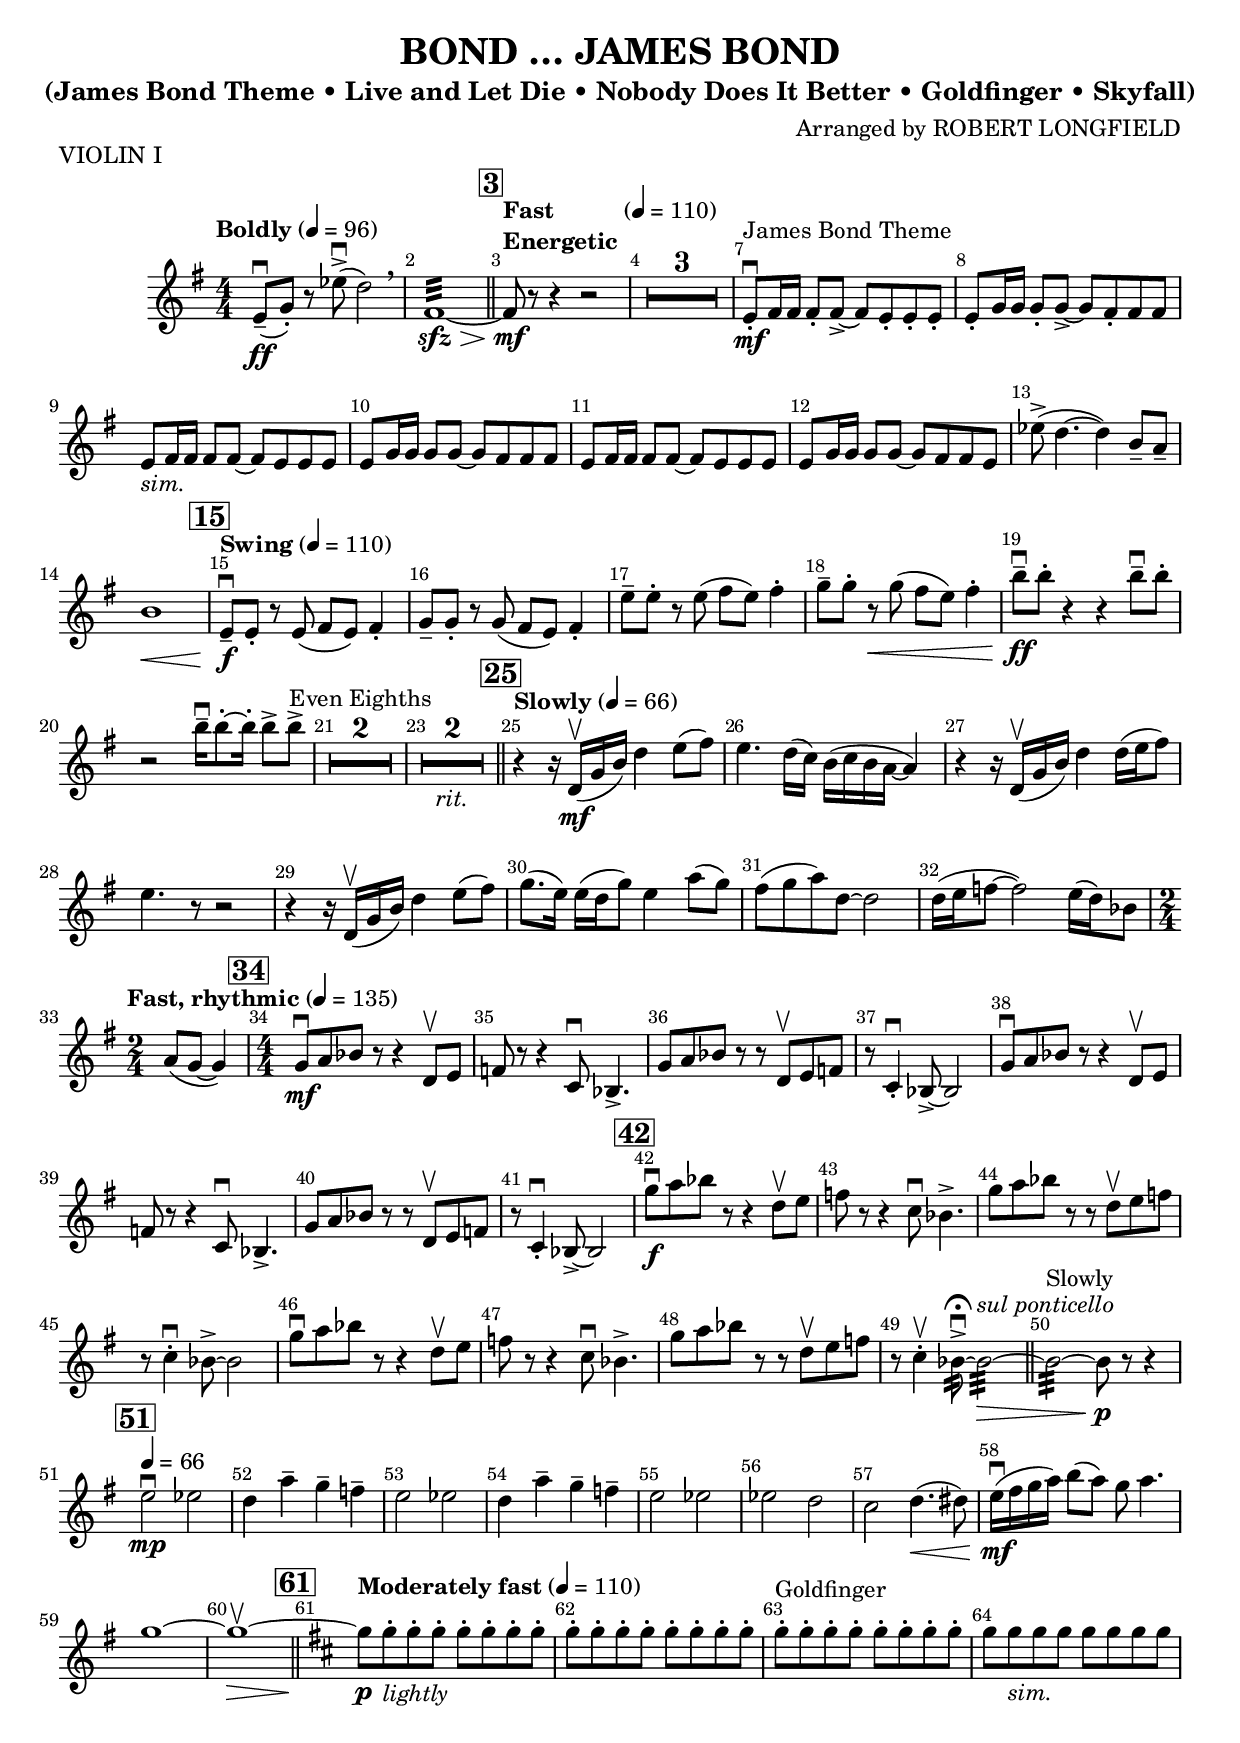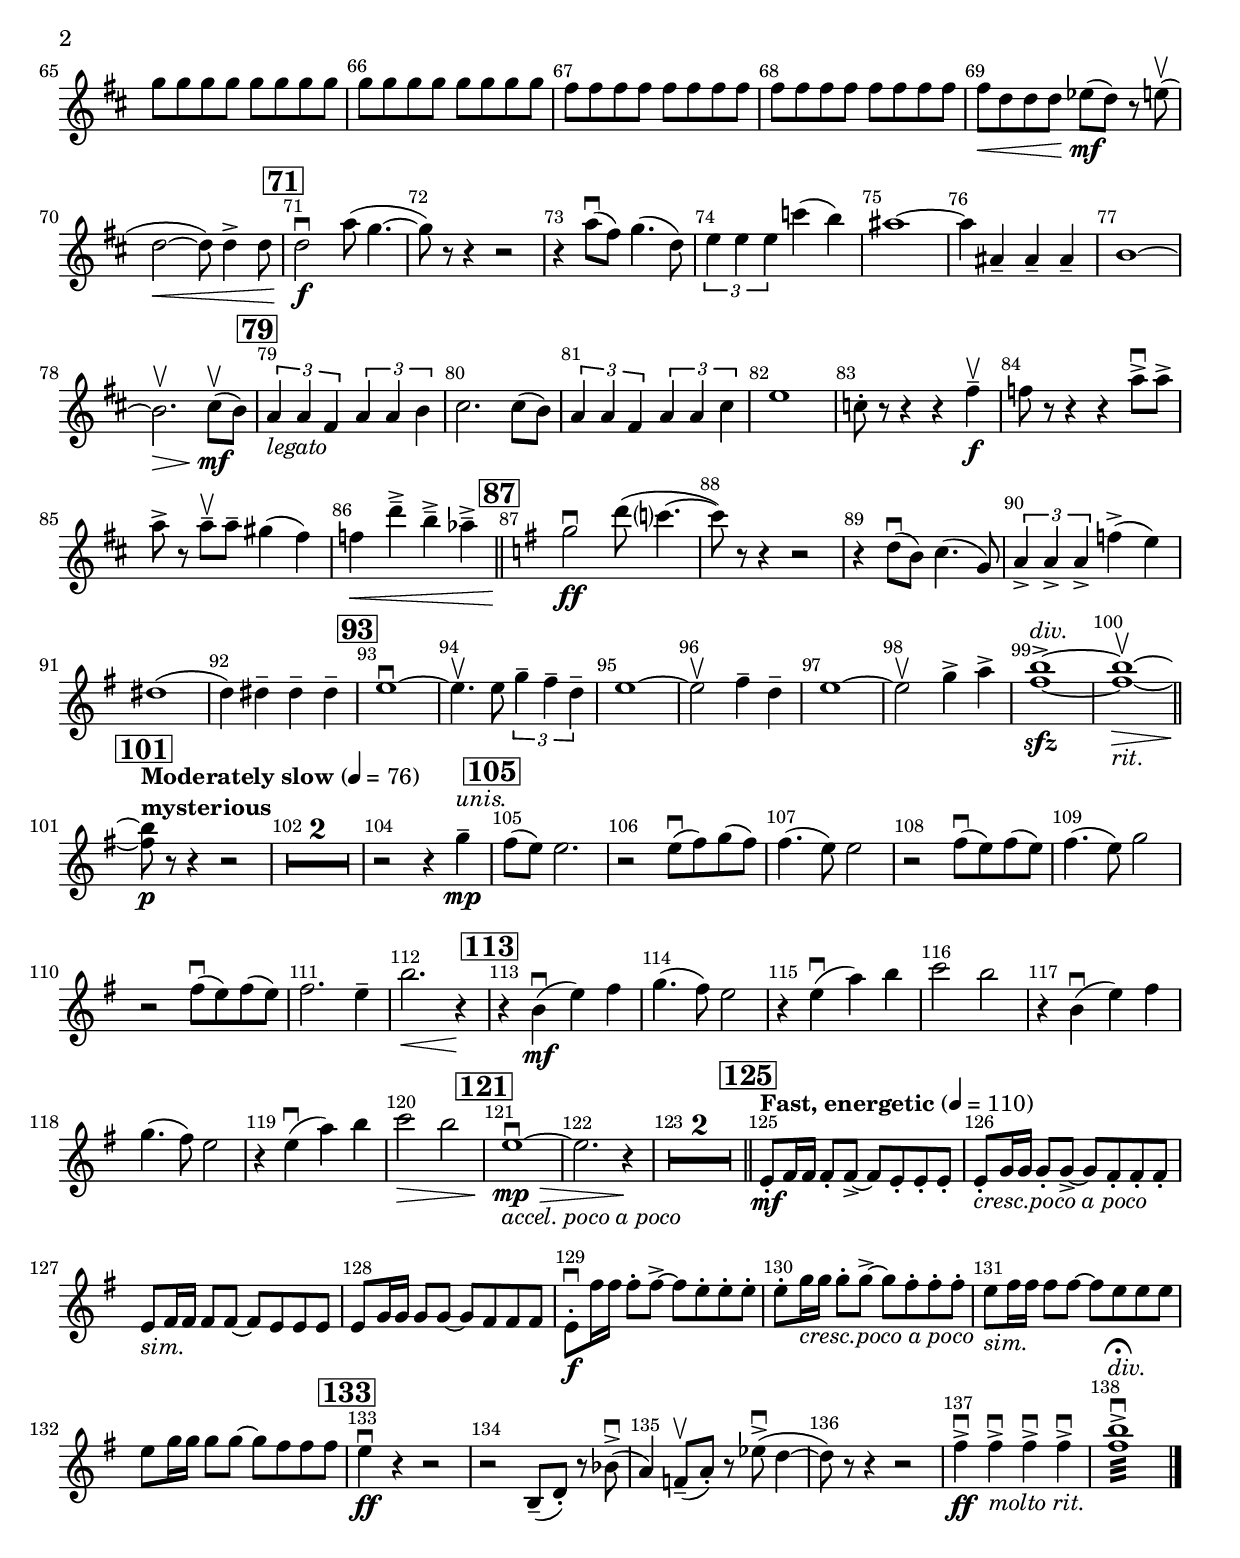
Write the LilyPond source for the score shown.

\version "2.18.2"

\paper { #(include-special-characters) }

%% http://thread.gmane.org/gmane.comp.gnu.lilypond.general/77369
%% #(define my-shown-barnums '(3 7 15 25 34 42 51 61 71 79 87 93 101 105 113 125 133))
%% #(define ((every-bar-number-of-list-visible ls) barnum mp)
%%   (if (member barnum ls) #t #f))
%%
%% Then do \set Score.barNumberVisibility = #(every-bar-number-of-list-variable my-shown-barnums) in your score!

\header {
  title = "BOND &hellip; JAMES BOND"
  subtitle = \markup"(James Bond Theme &bull; Live and Let Die &bull; Nobody Does It Better &bull; Goldfinger &bull; Skyfall)"
  piece = "VIOLIN I"
  arranger = "Arranged by ROBERT LONGFIELD"
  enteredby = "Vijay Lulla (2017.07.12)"
}

\layout {
  \context {
    \Score
      \override BarNumber.break-visibility = ##(#f #t #t)
      \override MultiMeasureRest.expand-limit = #1
      %% \override SpacingSpanner.base-shortest-duration = #(ly:make-moment 1/20)
  }
}

voiceconsts = {
  \key g\major
  \numericTimeSignature
  \compressFullBarRests
}

%% showLastLength = R1*8 %% show only last few measures %% comment to typeset whole score

\book {
  \score {
    \new Staff {
      \new Voice {
        \relative c' {
        \voiceconsts
        \clef treble
        \time 4/4
        \tempo "Boldly" 4=96
        \set Score.markFormatter = #format-mark-box-barnumbers
        e8--\ff\downbow( g8-.) r8 ees'8->\downbow( d2) \breathe|
        fis,1:32~\sfz\> \bar"||"
        \tempo \markup{\column{"Fast" "Energetic"}} 4=110
        \mark\default
        fis8\mf r8 r4 r2 |
        R1*3 |
        e8-.\mf\downbow^"James Bond Theme" fis16 fis fis8-. fis8->~ fis8 e8-. e8-. e8-. |
        e8-. g16 g16 g8-. g8->~ g8 fis8-. fis8 fis8 |
        \barNumberCheck 9
        e8_\markup{\italic "sim."} fis16 fis16 fis8 fis8~ fis8 e8 e8 e8 |
        e8 g16 g16 g8 g8~ g8 fis8 fis8 fis8 |
        e8 fis16 fis16 fis8 fis8~ fis8 e8 e8 e8 |
        e8 g16 g16 g8 g8~ g8 fis8 fis8 e8 |
        ees'8->( d4.~ d4) b8-- a8-- |
        b1\< |
        \barNumberCheck 15
        \mark\default \tempo "Swing" 4=110
        e,8--\f\downbow e8-. r8 e8( fis8 e8) fis4-. |
        g8-- g8-. r8 g8( fis8 e8) fis4-. |
        e'8-- e8-. r8 e8( fis8 e8) fis4-. |
        g8-- g8-. r8\< g8( fis8 e8) fis4-. |
        b8--\downbow\ff b8-. r4 r4 b8--\downbow b8-. |
        r2 b16--\downbow b8-.~ b16-. b8-> b8-> |
        \barNumberCheck 21
        R1*4/4*2^"Even Eighths" | R1*4/4*2 _\markup{\italic "rit."} \bar "||"
        \mark\default \tempo "Slowly" 4 = 66
        r4 r16 d,,16(\mf\upbow g16 b16) d4 e8( fis8) |
        e4. d16( c16) b16( c16 b16 a16~ a4) |
        r4 r16 d,16(\upbow g16 b16) d4 d16( e16 fis8) |
        e4. r8 r2 |
        \barNumberCheck 29
        r4 r16 d,16(\upbow g16 b16) d4 e8( fis8) |
        g8.( e16) e16( d16 g8) e4 a8( g8) |
        fis8( g8 a8) d,8~ d2 |
        d16( e16 f8~ f2) e16( d16) bes8 |
        \tempo "Fast, rhythmic" 4=135
        \time 2/4 a8( g8~ g4)
        \mark\default
        \time 4/4 g8\mf\downbow a8 bes8 r8 r4 d,8\upbow e8
        \barNumberCheck 35
        f8 r8 r4 c8\downbow bes4.-> |
        g'8 a8 bes8 r8 r8 d,8\upbow e8 f8 |
        r8 c4-.\downbow bes8->~ bes2 |
        g'8\downbow a8 bes8 r8 r4 d,8\upbow e8 |
        f8 r8 r4 c8\downbow bes4.-> |
        g'8 a8 bes8 r8 r8 d,8\upbow e8 f8 |
        \barNumberCheck 41
        r8 c4-.\downbow bes8~-> bes2 |
        \mark\default g''8\f\downbow a8 bes8 r8 r4 d,8\upbow e8 |
        f8 r8 r4 c8\downbow bes4.-> |
        g'8 a8 bes8 r8 r8 d,8\upbow e8 f8 |
        r8 c4-.\downbow bes8->~ bes2 |
        g'8\downbow a8 bes8 r8 r4 d,8\upbow e8 |
        f8 r8 r4 c8\downbow bes4.-> |
        g'8 a8 bes8 r8 r8 d,8\upbow e8 f8 |
        r8 c4-.\upbow bes8:32~->\downbow\fermata bes2:32~^\markup{\italic "sul ponticello"}\> \bar"||"
        bes2:32~^"Slowly" bes8\p r8 r4 |
        \barNumberCheck 51
        \mark\default \tempo 4 = 66
        e2\downbow\mp ees2 |
        d4 a'4-- g4-- f4-- |
        e2 ees2 |
        d4 a'4-- g4-- f4-- |
        e2 ees2 | ees2 d2 |
        c2 d4.(\< dis8) |
        e16(\downbow\mf fis16 g16 a16) b8( a8) g8 a4. |
        g1~ | g1~\upbow\> \bar "||"
        \key d \major
        \mark\default \tempo "Moderately fast" 4 = 110
        g8\p g8-._\markup{\italic "lightly"} g8-. g8-. g8-. g8-. g8-. g8-. |
        g8-. g8-.  g8-. g8-.  g8-. g8-.  g8-. g8-. |
        g8-.^"Goldfinger" g8-.  g8-. g8-.  g8-. g8-.  g8-. g8-. |
        \barNumberCheck 64
        g8 g8_\markup{\italic "sim."} g8 g8 g8 g8 g8 g8 |
        g8 g8 g8 g8 g8 g8 g8 g8 |
        g8 g8 g8 g8 g8 g8 g8 g8 |
        fis8 fis8 fis8 fis8 fis8 fis8 fis8 fis8 |
        fis8 fis8 fis8 fis8 fis8 fis8 fis8 fis8 |
        fis8\< d8 d8 d8 ees8(\mf d8) r8 e8(\upbow |
        d2~\< d8) d4-> d8 |
        \mark\default
        d2\downbow\f a'8( g4.~ |
        g8) r8 r4 r2 |
        r4 a8(\downbow fis8) g4.( d8) |
        \tuplet 3/2 { e4 e4 e4} c'4( b4) |
        ais1~ |
        ais4 ais,4-- ais4-- ais4-- |
        b1~ | b2.\upbow\> cis8(\upbow\mf b8) |
        \mark\default
        \tuplet 3/2 {a4_\markup{\italic "legato"} a4 fis4} \tuplet 3/2 {a4 a4 b4} |
        cis2. cis8( b8) |
        \tuplet 3/2 {a4 a4 fis4} \tuplet 3/2 {a4 a4 cis4} |
        e1 |
        c8-. r8 r4 r4 fis4--\upbow\f |
        f8 r8 r4 r4 a8->\downbow a8-> |
        a8-> r8 a8--\upbow a8-- gis4( fis4) |
        f4\< d'4---> b4---> aes4--->  \bar "||"
        \mark\default
        \key g \major
        g2\downbow\ff d'8( c?4.~ | 
        c8) r8 r4 r2 |
        r4 d,8(\downbow b8) c4.( g8) |
        \tuplet 3/2 {a4-> a4-> a4->} f'4->( e4) |
        \barNumberCheck 91
        dis1( | 
        d4) dis4-- dis4-- dis4-- |
        \mark\default
        e1~\downbow |
        e4.\upbow e8 \tuplet 3/2 {g4-- fis4-- d4--} |
        e1~ | e2\upbow fis4-- d4-- |
        e1~ | e2\upbow g4-> a4-> |
        <b fis>1~\sfz->^\markup{\italic "div."} |
        <b fis>1\>_\markup{\italic "rit."}\upbow~ \bar "||"
        \mark\default 
        \tempo \markup{\column{"Moderately slow" "mysterious"}} 4 = 76
        <b fis>8\p r8 r4 r2 |
        R1*4/4*2 |
        r2 r4 g4--\mp^\markup{\italic "unis."}
        \mark\default
        fis8( e8) e2. |
        r2 e8\downbow( fis8) g8( fis8) |
        fis4.( e8) e2 |
        r2 fis8(\downbow e8) fis8( e8) |
        \barNumberCheck 109
        fis4.( e8) g2 |
        r2 fis8(\downbow e8) fis8( e8) |
        fis2. e4-- |
        b'2.\< r4\! |
        \mark\default
        r4 b,4\mf\downbow( e4) fis4 |
        g4.( fis8) e2 |
        r4 e4\downbow( a4) b4 |
        c2 b2 |
        r4 b,4(\downbow e4) fis4 |
        g4.( fis8) e2 |
        r4 e4\downbow( a4) b4 |
        c2\> b2 |
        \barNumberCheck 121
        \mark\default
        e,1~\downbow\mp_\markup{\italic "accel. poco a poco"} \> |
        e2. r4\! |
        R1*4/4*2 \bar"||"
        \mark\default \tempo "Fast, energetic" 4=110
        e,8-.\mf fis16 fis16 fis8-. fis8->~ fis8 e8-. e8-. e8-. |
        e8-._\markup{\italic "cresc.poco a poco"} g16 g16 g8-. g8->~ g8 fis8-. fis8-. fis8-. |
        e8_\markup{\italic "sim."} fis16 fis16 fis8 fis8~ fis8 e8 e8 e8 |
        e8 g16 g16 g8 g8~ g8 fis8 fis8 fis8 |
        e8-.\downbow\f fis'16 fis16 fis8-. fis8->~ fis8 e8-. e8-. e8-. |
        e8-. g16_\markup{\italic "cresc.poco a poco"} g16 g8-. g8->~ g8 fis8-. fis8-. fis8-. |
        e8_\markup{\italic "sim."} fis16 fis16 fis8 fis8~ fis8 e8 e8 e8 |
        \barNumberCheck 132
        e8 g16 g16 g8 g8~ g8 fis8 fis8 fis8 |
        \mark\default
        e4\ff\downbow r4 r2 |
        r2 b,8--( d8-.) r8 bes'8(->\downbow |
        a4) f8--(\upbow a8-.) r8 ees'8(->\downbow d4~ |
        d8) r8 r4 r2 |
        fis4->\downbow\ff fis4->\downbow_\markup{\italic "molto rit."} fis4->\downbow fis4->\downbow |
        <b fis>1:32->\fermata\downbow^\markup{\italic "div."}

        \bar"|."
        }
      }
    }
    \layout { }
    \midi { }
  }
}
